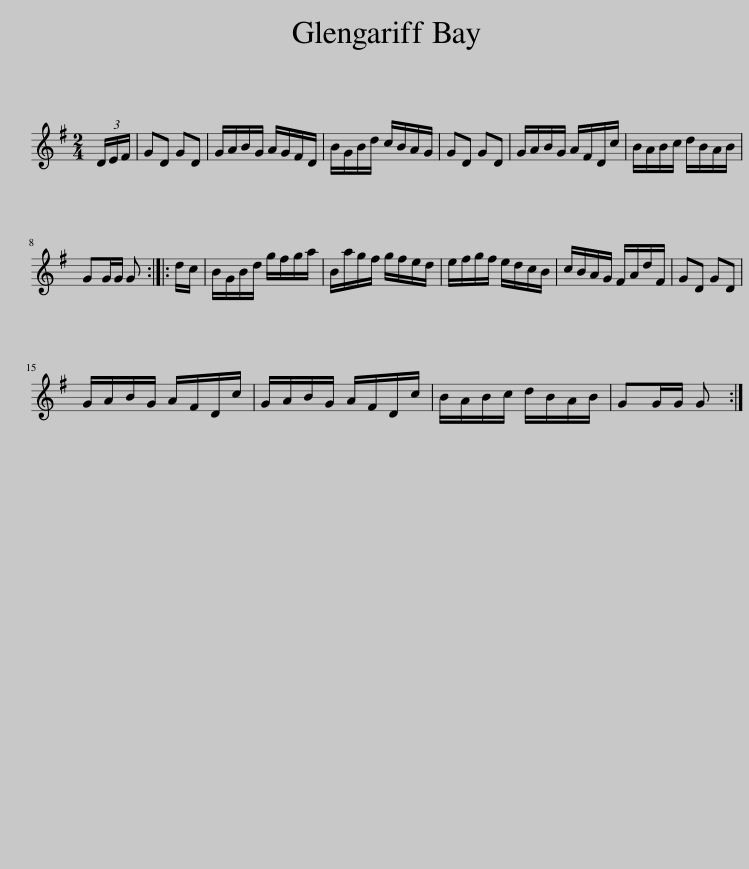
X:1
L:1/8
M:2/4
I:linebreak $
K:G
V:1 treble
V:1
 (3D/E/F/ | GD GD | G/A/B/G/ A/G/F/D/ | B/G/B/d/ c/B/A/G/ | GD GD | %5
 G/A/B/G/ A/F/D/c/ | B/A/B/c/ d/B/A/B/ |$ GG/G/ G :: d/c/ | B/G/B/d/ g/f/g/a/ | %10
 B/a/g/f/ g/f/e/d/ | e/f/g/f/ e/d/c/B/ | c/B/A/G/ F/A/d/F/ | GD GD |$ G/A/B/G/ A/F/D/c/ | %15
 G/A/B/G/ A/F/D/c/ | B/A/B/c/ d/B/A/B/ | GG/G/ G :| %18
